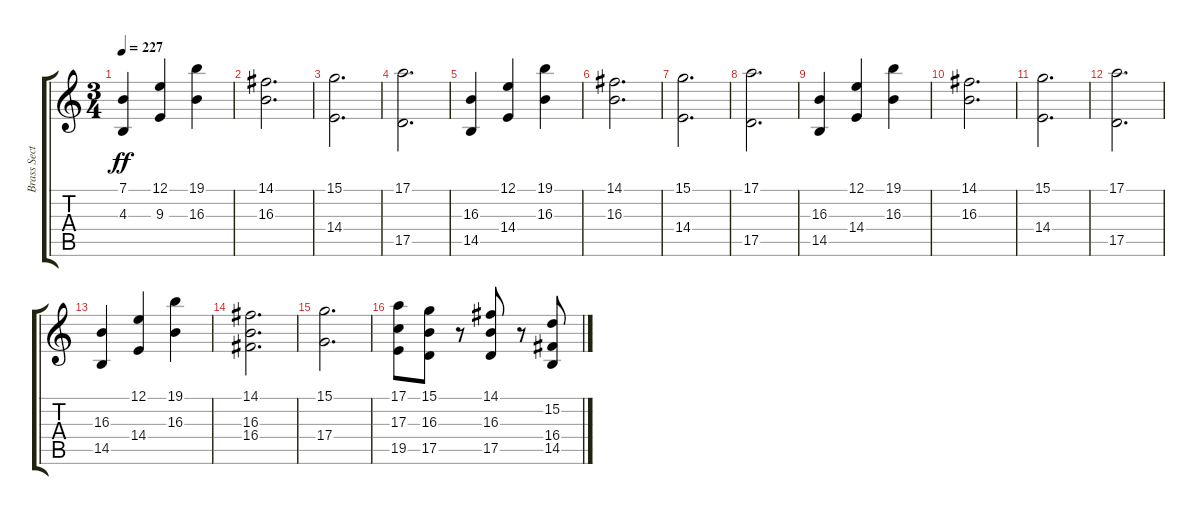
\track ("Brass Section" "Brass Sect") {instrument brasssection}
\staff {score tabs}
\tuning (E4 B3 G3 D3 A2 E2) {hide}
\ts (3 4)
\tempo 227
\clef g2
\ks c
(7.1 4.3).4{dy ff} (12.1 9.3).4 (19.1 16.3).4 |
(14.1 16.3).2{d} |
(15.1 14.4).2{d} |
(17.1 17.5).2{d} |
(16.3 14.5).4 (12.1 14.4).4 (19.1 16.3).4 |
(14.1 16.3).2{d} |
(15.1 14.4).2{d} |
(17.1 17.5).2{d} |
(16.3 14.5).4 (12.1 14.4).4 (19.1 16.3).4 |
(14.1 16.3).2{d} |
(15.1 14.4).2{d} |
(17.1 17.5).2{d} |
(16.3 14.5).4 (12.1 14.4).4 (19.1 16.3).4 |
(14.1 16.3 16.4).2{d} |
(15.1 17.4).2{d} |
(17.1 17.3 19.5).8 (15.1 16.3 17.5).8 r.8 (14.1 16.3 17.5).8 r.8 (15.2 16.4 14.5).8
